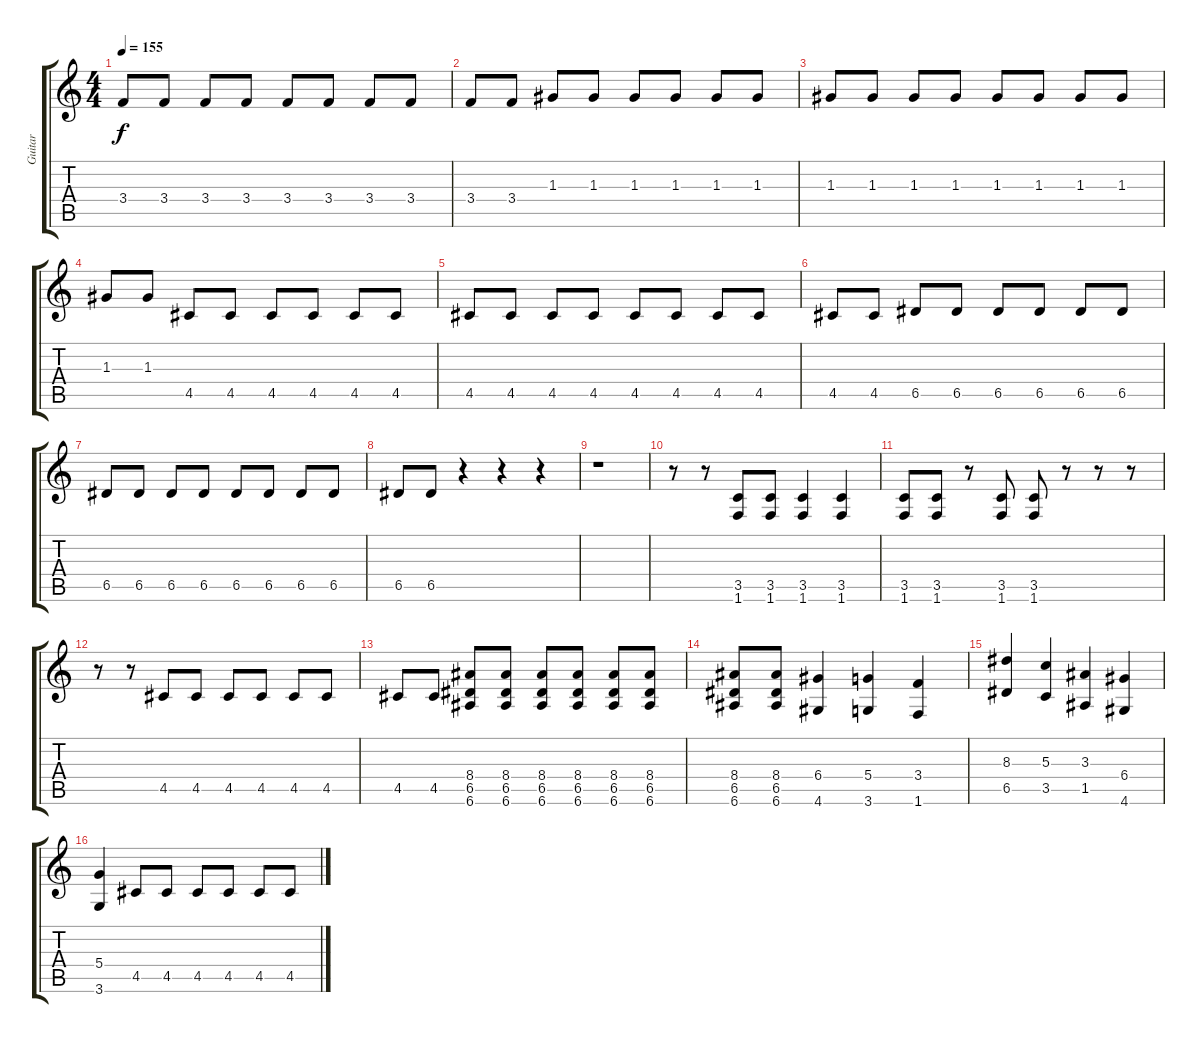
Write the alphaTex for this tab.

\track ("Guitar" "Guitar") {instrument distortionguitar}
\staff {score tabs}
\tuning (E4 B3 G3 D3 A2 E2) {hide}
\ts (4 4)
\tempo 155
\clef g2
\ks c
3.4.8{dy f} 3.4.8 3.4.8 3.4.8 3.4.8 3.4.8 3.4.8 3.4.8 |
3.4.8 3.4.8 1.3.8 1.3.8 1.3.8 1.3.8 1.3.8 1.3.8 |
1.3.8 1.3.8 1.3.8 1.3.8 1.3.8 1.3.8 1.3.8 1.3.8 |
1.3.8 1.3.8 4.5.8 4.5.8 4.5.8 4.5.8 4.5.8 4.5.8 |
4.5.8 4.5.8 4.5.8 4.5.8 4.5.8 4.5.8 4.5.8 4.5.8 |
4.5.8 4.5.8 6.5.8 6.5.8 6.5.8 6.5.8 6.5.8 6.5.8 |
6.5.8 6.5.8 6.5.8 6.5.8 6.5.8 6.5.8 6.5.8 6.5.8 |
6.5.8 6.5.8 r.4 r.4 r.4 |
r.1 |
r.8 r.8 (3.5 1.6).8 (3.5 1.6).8 (3.5 1.6).4 (3.5 1.6).4 |
(3.5 1.6).8 (3.5 1.6).8 r.8 (3.5 1.6).8 (3.5 1.6).8 r.8 r.8 r.8 |
r.8 r.8 4.5.8 4.5.8 4.5.8 4.5.8 4.5.8 4.5.8 |
4.5.8 4.5.8 (8.4 6.5 6.6).8 (8.4 6.5 6.6).8 (8.4 6.5 6.6).8 (8.4 6.5 6.6).8 (8.4 6.5 6.6).8 (8.4 6.5 6.6).8 |
(8.4 6.5 6.6).8 (8.4 6.5 6.6).8 (6.4 4.6).4 (5.4 3.6).4 (3.4 1.6).4 |
(8.3 6.5).4 (5.3 3.5).4 (3.3 1.5).4 (6.4 4.6).4 |
(5.4 3.6).4 4.5.8 4.5.8 4.5.8 4.5.8 4.5.8 4.5.8
